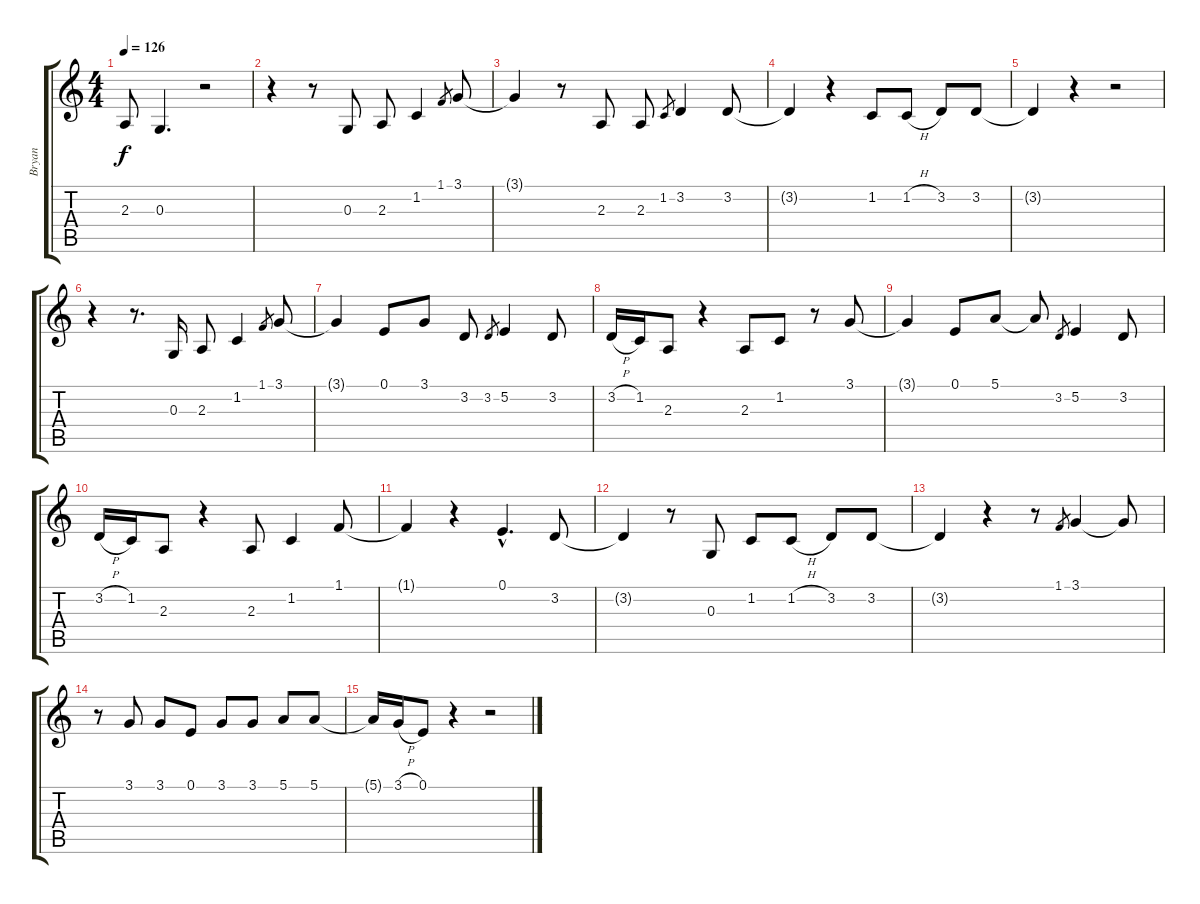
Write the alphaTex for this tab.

\track ("Bryan" "Bryan") {instrument cello}
\staff {score tabs}
\tuning (E4 B3 G3 D3 A2 E2) {hide}
\ts (4 4)
\tempo 126
\clef g2
\ks c
2.3{t}.8{dy f} 0.3.4{d} r.2 |
r.4 r.8 0.3.8 2.3.8 1.2.4 1.1.8{gr} 3.1.8 |
3.1{t}.4 r.8 2.3.8 2.3.8 1.2.8{gr} 3.2.4 3.2.8 |
3.2{t}.4 r.4 1.2.8 1.2{h}.8 3.2.8 3.2.8 |
3.2{t}.4 r.4 r.2 |
r.4 r.8{d} 0.3.16 2.3.8 1.2.4 1.1.8{gr} 3.1.8 |
3.1{t}.4 0.1.8 3.1.8 3.2.8 3.2.8{gr} 5.2.4 3.2.8 |
3.2{h}.16 1.2.16 2.3.8 r.4 2.3.8 1.2.8 r.8 3.1.8 |
3.1{t}.4 0.1.8 5.1.8 5.1{t}.8 3.2.8{gr} 5.2.4 3.2.8 |
3.2{h}.16 1.2.16 2.3.8 r.4 2.3.8 1.2.4 1.1.8 |
1.1{t}.4 r.4 0.1{hac}.4{d} 3.2.8 |
3.2{t}.4 r.8 0.3.8 1.2.8 1.2{h}.8 3.2.8 3.2.8 |
3.2{t}.4 r.4 r.8 1.1.8{gr} 3.1.4 3.1{t}.8 |
r.8 3.1.8 3.1.8 0.1.8 3.1.8 3.1.8 5.1.8 5.1.8 |
5.1{t}.16 3.1{h}.16 0.1.8 r.4 r.2
